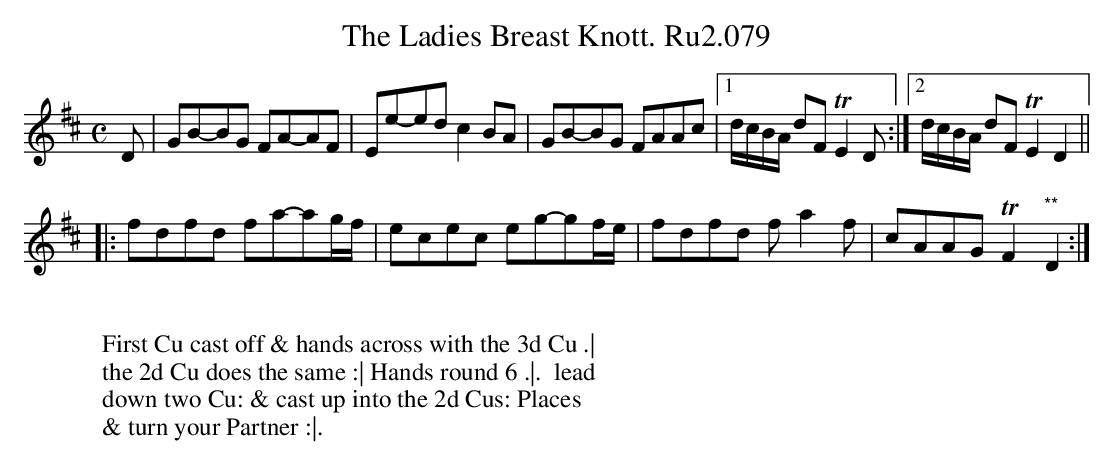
X:1
T:Ladies Breast Knott. Ru2.079, The
L:1/8
M:C
K:D
D|GB-BG FA-AF|Ee-ed c2 BA|GB-BG FAAc|1 d/c/B/A/ dF TE2 D:|2 d/c/B/A/ dF TE2 D2 ||
|: fdfd fa-ag/f/|ecec eg-gf/e/|fdfd f a2 f |cAAG TF2 "**"D2 :|
W:
W: First Cu cast off & hands across with the 3d Cu .|
W: the 2d Cu does the same :| Hands round 6 .|.  lead
W: down two Cu: & cast up into the 2d Cus: Places
W: & turn your Partner :|.
